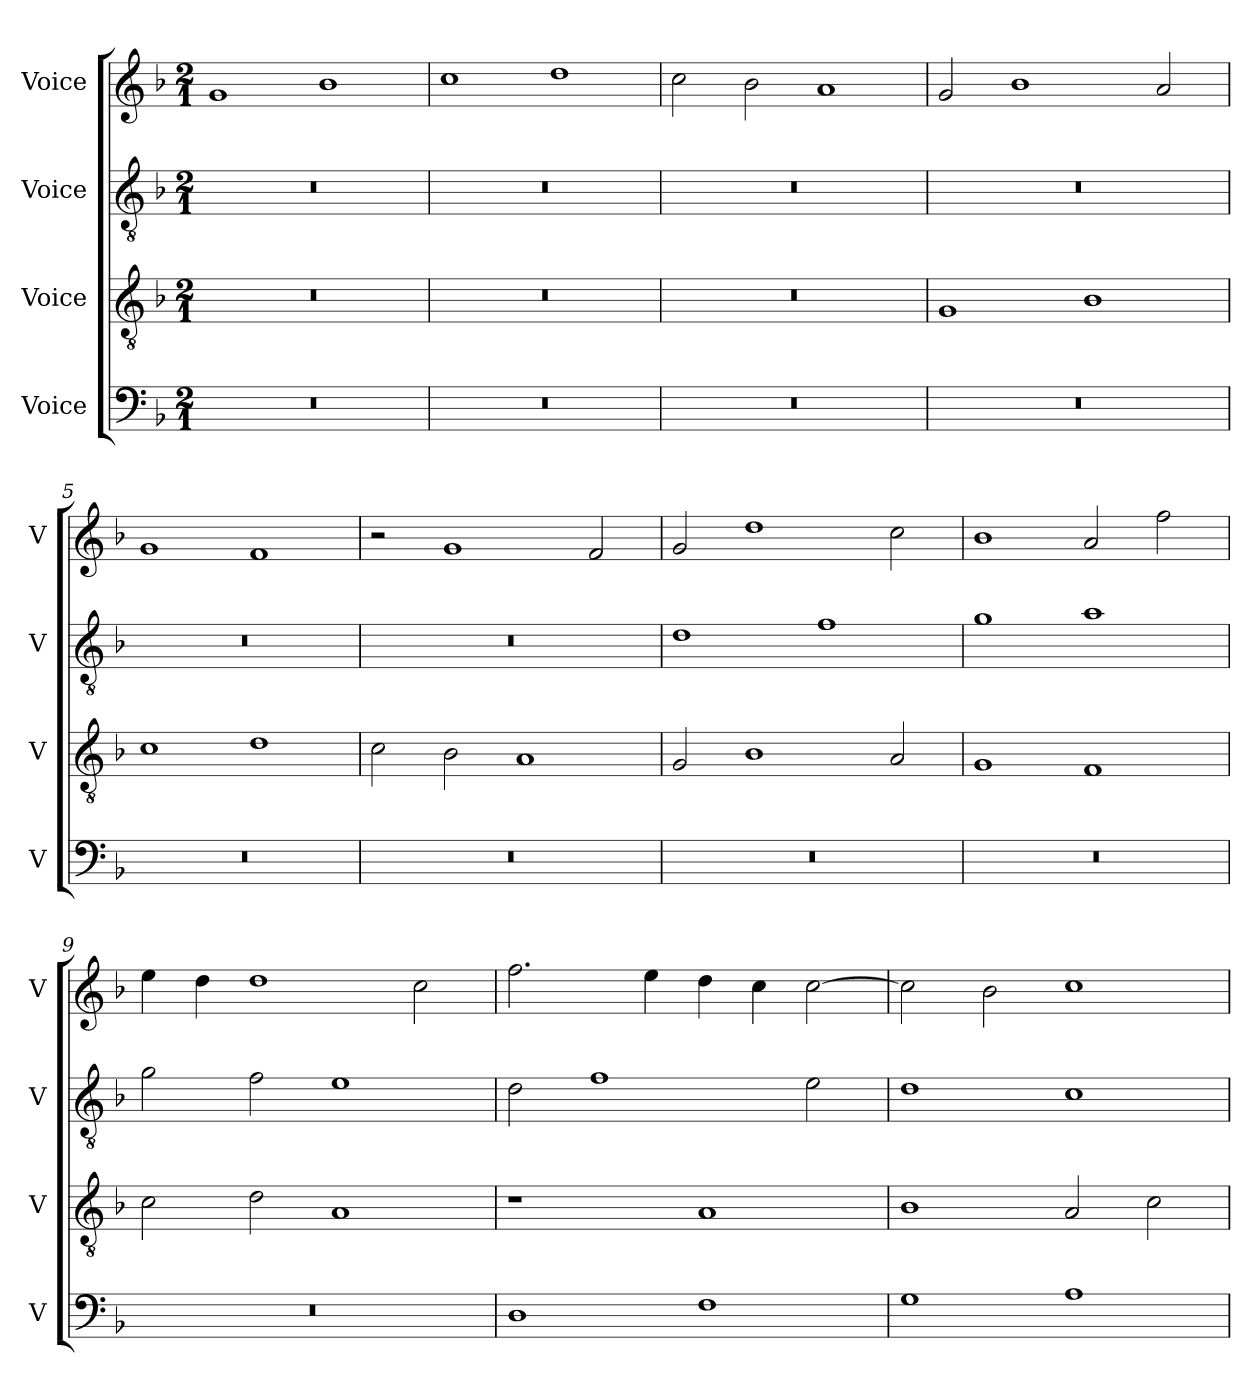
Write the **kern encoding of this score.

**kern	**kern	**kern	**kern
*part4	*part3	*part2	*part1
*staff4	*staff3	*staff2	*staff1
*I"Voice	*I"Voice	*I"Voice	*I"Voice
*I'V	*I'V	*I'V	*I'V
*clefF4	*clefGv2	*clefGv2	*clefG2
*k[b-]	*k[b-]	*k[b-]	*k[b-]
*M2/1	*M2/1	*M2/1	*M2/1
=1	=1	=1	=1
0r	0r	0r	1g
.	.	.	1b-
=2	=2	=2	=2
0r	0r	0r	1cc
.	.	.	1dd
=3	=3	=3	=3
0r	0r	0r	2cc\
.	.	.	2b-\
.	.	.	1a
=4	=4	=4	=4
0r	1G	0r	2g/
.	.	.	1b-
.	1B-	.	.
.	.	.	2a/
!!LO:LB:g=z
=5	=5	=5	=5
0r	1c	0r	1g
.	1d	.	1f
=6	=6	=6	=6
0r	2c\	0r	2r
.	2B-\	.	1g
.	1A	.	.
.	.	.	2f/
=7	=7	=7	=7
0r	2G/	1d	2g/
.	1B-	.	1dd
.	.	1f	.
.	2A/	.	2cc\
=8	=8	=8	=8
0r	1G	1g	1b-
.	1F	1a	2a/
.	.	.	2ff\
!!LO:LB:g=z
=9	=9	=9	=9
0r	2c\	2g\	4ee\
.	.	.	4dd\
.	2d\	2f\	1dd
.	1A	1e	.
.	.	.	2cc\
=10	=10	=10	=10
1D	1r	2d\	2.ff\
.	.	1f	.
.	.	.	4ee\
1F	1A	.	4dd\
.	.	.	4cc\
.	.	2e\	[2cc\
=11	=11	=11	=11
1G	1B-	1d	2cc\]
.	.	.	2b-\
1A	2A/	1c	1cc
.	2c\	.	.
=	=	=	=
*-	*-	*-	*-
